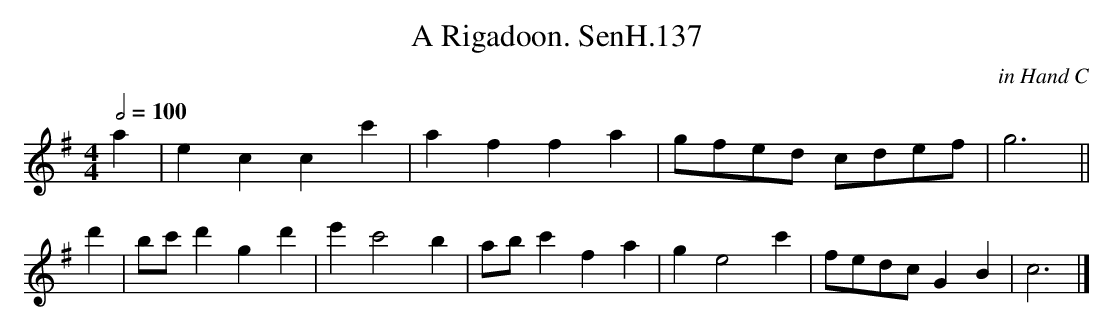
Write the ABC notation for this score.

X:1
T:Rigadoon. SenH.137, A
C:in Hand C
Q:1/2=100
M:4/4
L:1/8
K:G
a2 | e2c2c2c'2 | a2f2f2a2 | gfed cdef | g6 ||
d'2 |bc'd'2g2d'2 | e'2c'4b2 | abc'2f2a2 | g2e4c'2 | fedc G2B2 | c6 |]
